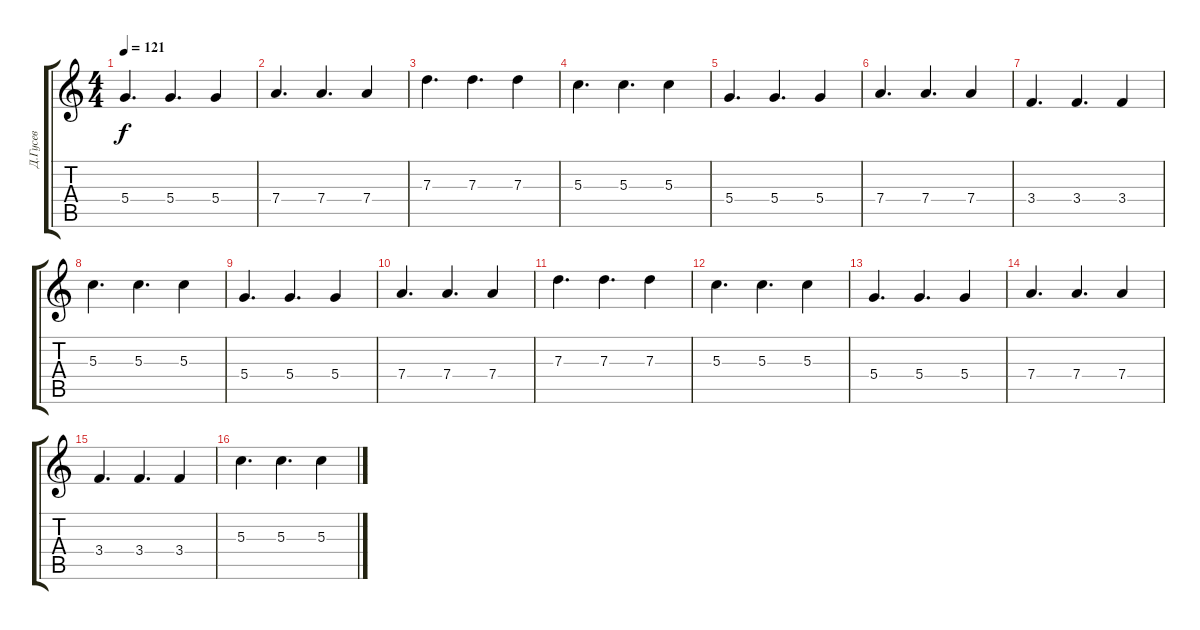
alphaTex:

\track ("Д.Гусев" "Д.Гусев") {instrument electricguitarjazz}
\staff {score tabs}
\tuning (E4 B3 G3 D3 A2 E2) {hide}
\ts (4 4)
\tempo 121
\clef g2
\ks c
5.4.4{d dy f} 5.4.4{d} 5.4.4 |
7.4.4{d} 7.4.4{d} 7.4.4 |
7.3.4{d} 7.3.4{d} 7.3.4 |
5.3.4{d} 5.3.4{d} 5.3.4 |
5.4.4{d} 5.4.4{d} 5.4.4 |
7.4.4{d} 7.4.4{d} 7.4.4 |
3.4.4{d} 3.4.4{d} 3.4.4 |
5.3.4{d} 5.3.4{d} 5.3.4 |
5.4.4{d} 5.4.4{d} 5.4.4 |
7.4.4{d} 7.4.4{d} 7.4.4 |
7.3.4{d} 7.3.4{d} 7.3.4 |
5.3.4{d} 5.3.4{d} 5.3.4 |
5.4.4{d} 5.4.4{d} 5.4.4 |
7.4.4{d} 7.4.4{d} 7.4.4 |
3.4.4{d} 3.4.4{d} 3.4.4 |
5.3.4{d} 5.3.4{d} 5.3.4
